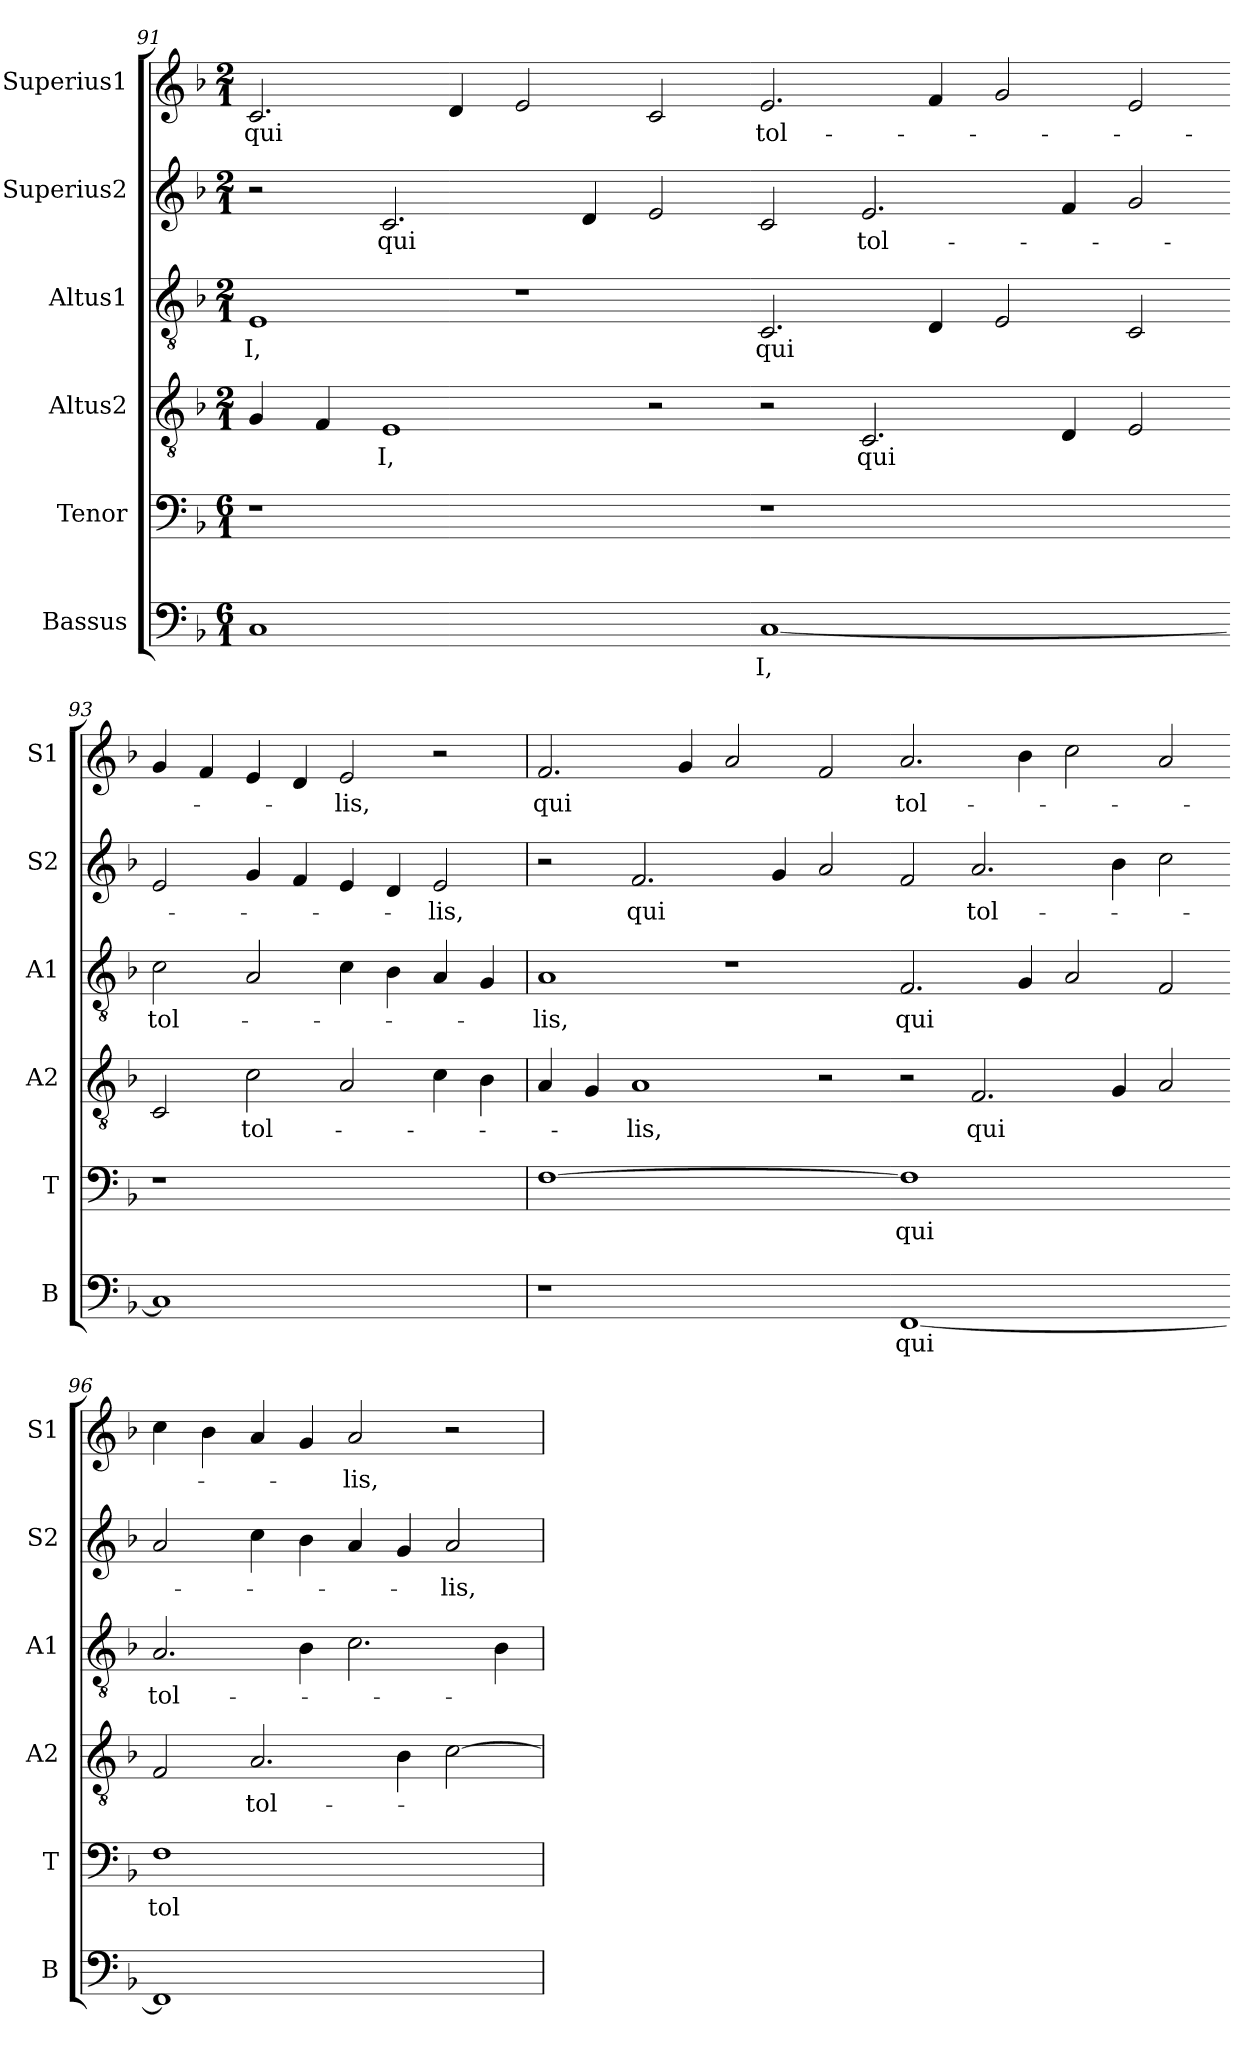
**kern	**text	**kern	**text	**kern	**text	**kern	**text	**kern	**text	**kern	**text
*part6	*part6	*part5	*part5	*part4	*part4	*part3	*part3	*part2	*part2	*part1	*part1
*staff6	*staff6	*staff5	*staff5	*staff4	*staff4	*staff3	*staff3	*staff2	*staff2	*staff1	*staff1
*I"Bassus	*	*I"Tenor	*	*I"Altus2	*	*I"Altus1	*	*I"Superius2	*	*I"Superius1	*
*I'B	*	*I'T	*	*I'A2	*	*I'A1	*	*I'S2	*	*I'S1	*
*clefF4	*	*clefF4	*	*clefGv2	*	*clefGv2	*	*clefG2	*	*clefG2	*
*k[b-]	*	*k[b-]	*	*k[b-]	*	*k[b-]	*	*k[b-]	*	*k[b-]	*
*M6/1	*	*M6/1	*	*M2/1	*	*M2/1	*	*M2/1	*	*M2/1	*
=91	=91	=91	=91	=91	=91	=91	=91	=91	=91	=91	=91
!LO:N:vis=1	!	!LO:N:vis=1	!	!	!	!	!	!	!	!	!
0C	.	0r	.	4G/	.	1E	-I,	2r	.	2.c/	qui
.	.	.	.	4F/	.	.	.	.	.	.	.
.	.	.	.	1E	-I,	.	.	2.c/	qui	.	.
.	.	.	.	.	.	.	.	.	.	4d/	.
.	.	.	.	.	.	1r	.	.	.	2e/	.
.	.	.	.	.	.	.	.	4d/	.	.	.
.	.	.	.	2r	.	.	.	2e/	.	2c/	.
=92-	=92-	=92-	=92-	=92-	=92-	=92-	=92-	=92-	=92-	=92-	=92-
!LO:N:vis=1	!	!LO:N:vis=1	!	!	!	!	!	!	!	!	!
[0C	-I,	0r	.	2r	.	2.C/	qui	2c/	.	2.e/	tol-
.	.	.	.	2.C/	qui	.	.	2.e/	tol-	.	.
.	.	.	.	.	.	4D/	.	.	.	4f/	.
.	.	.	.	.	.	2E/	.	.	.	2g/	.
.	.	.	.	4D/	.	.	.	4f/	.	.	.
.	.	.	.	2E/	.	2C/	.	2g/	.	2e/	.
=93-	=93-	=93-	=93-	=93-	=93-	=93-	=93-	=93-	=93-	=93-	=93-
!LO:N:vis=1	!	!LO:N:vis=1	!	!	!	!	!	!	!	!	!
0C]	.	0r	.	2C/	.	2c\	tol-	2e/	.	4g/	.
.	.	.	.	.	.	.	.	.	.	4f/	.
.	.	.	.	2c\	tol-	2A/	.	4g/	.	4e/	.
.	.	.	.	.	.	.	.	4f/	.	4d/	.
.	.	.	.	2A/	.	4c\	.	4e/	.	2e/	-lis,
.	.	.	.	.	.	4B-\	.	4d/	.	.	.
.	.	.	.	4c\	.	4A/	.	2e/	-lis,	2r	.
.	.	.	.	4B-\	.	4G/	.	.	.	.	.
=94	=94	=94	=94	=94	=94	=94	=94	=94	=94	=94	=94
!LO:N:vis=1	!	!LO:N:vis=1	!	!	!	!	!	!	!	!	!
0r	.	[0F	.	4A/	.	1A	-lis,	2r	.	2.f/	qui
.	.	.	.	4G/	.	.	.	.	.	.	.
.	.	.	.	1A	-lis,	.	.	2.f/	qui	.	.
.	.	.	.	.	.	.	.	.	.	4g/	.
.	.	.	.	.	.	1r	.	.	.	2a/	.
.	.	.	.	.	.	.	.	4g/	.	.	.
.	.	.	.	2r	.	.	.	2a/	.	2f/	.
=95-	=95-	=95-	=95-	=95-	=95-	=95-	=95-	=95-	=95-	=95-	=95-
!LO:N:vis=1	!	!LO:N:vis=1	!	!	!	!	!	!	!	!	!
[0FF	qui	0F]	qui	2r	.	2.F/	qui	2f/	.	2.a/	tol-
.	.	.	.	2.F/	qui	.	.	2.a/	tol-	.	.
.	.	.	.	.	.	4G/	.	.	.	4b-\	.
.	.	.	.	.	.	2A/	.	.	.	2cc\	.
.	.	.	.	4G/	.	.	.	4b-\	.	.	.
.	.	.	.	2A/	.	2F/	.	2cc\	.	2a/	.
=96-	=96-	=96-	=96-	=96-	=96-	=96-	=96-	=96-	=96-	=96-	=96-
!LO:N:vis=1	!	!LO:N:vis=1	!	!	!	!	!	!	!	!	!
0FF]	.	0F	tol-	2F/	.	2.A/	tol-	2a/	.	4cc\	.
.	.	.	.	.	.	.	.	.	.	4b-\	.
.	.	.	.	2.A/	tol-	.	.	4cc\	.	4a/	.
.	.	.	.	.	.	4B-\	.	4b-\	.	4g/	.
.	.	.	.	.	.	2.c\	.	4a/	.	2a/	-lis,
.	.	.	.	4B-\	.	.	.	4g/	.	.	.
.	.	.	.	[2c\	.	.	.	2a/	-lis,	2r	.
.	.	.	.	.	.	4B-\	.	.	.	.	.
=	=	=	=	=	=	=	=	=	=	=	=
*-	*-	*-	*-	*-	*-	*-	*-	*-	*-	*-	*-
